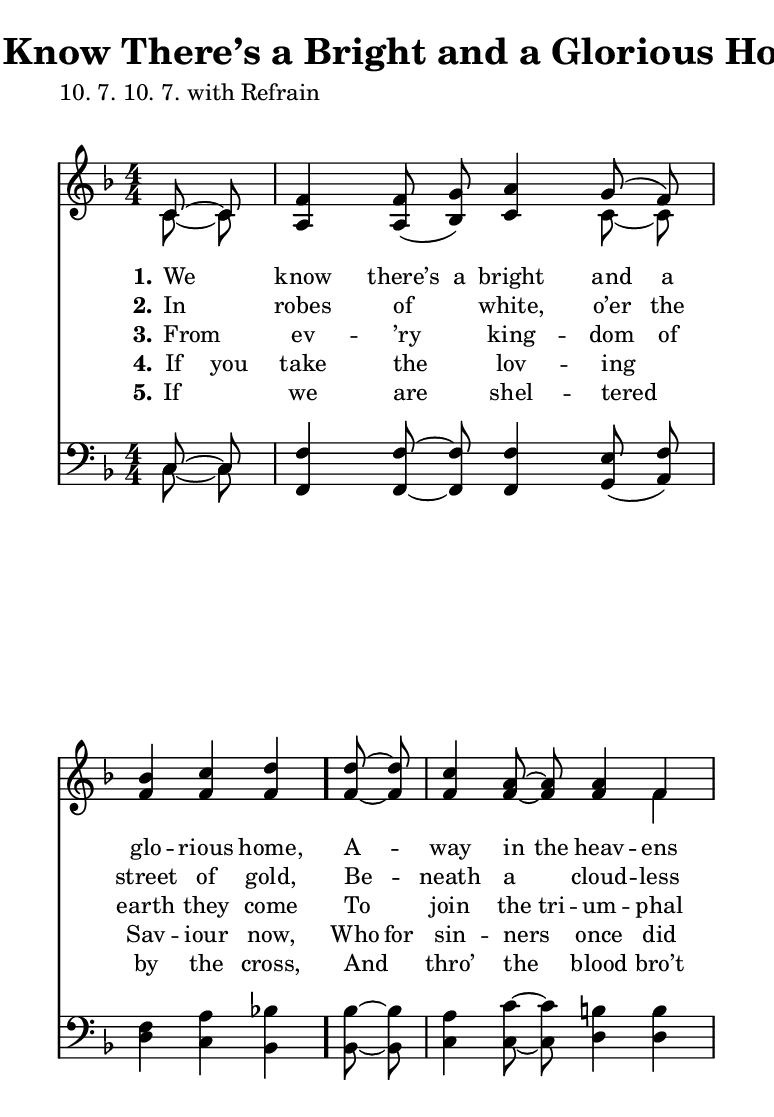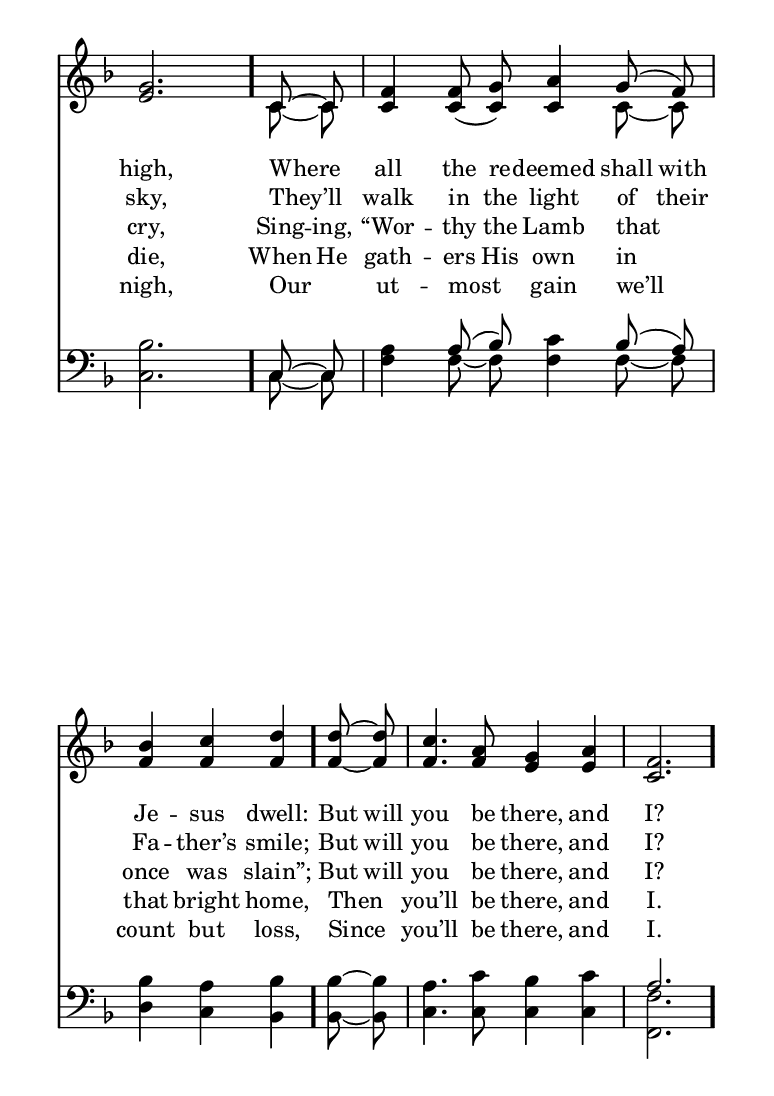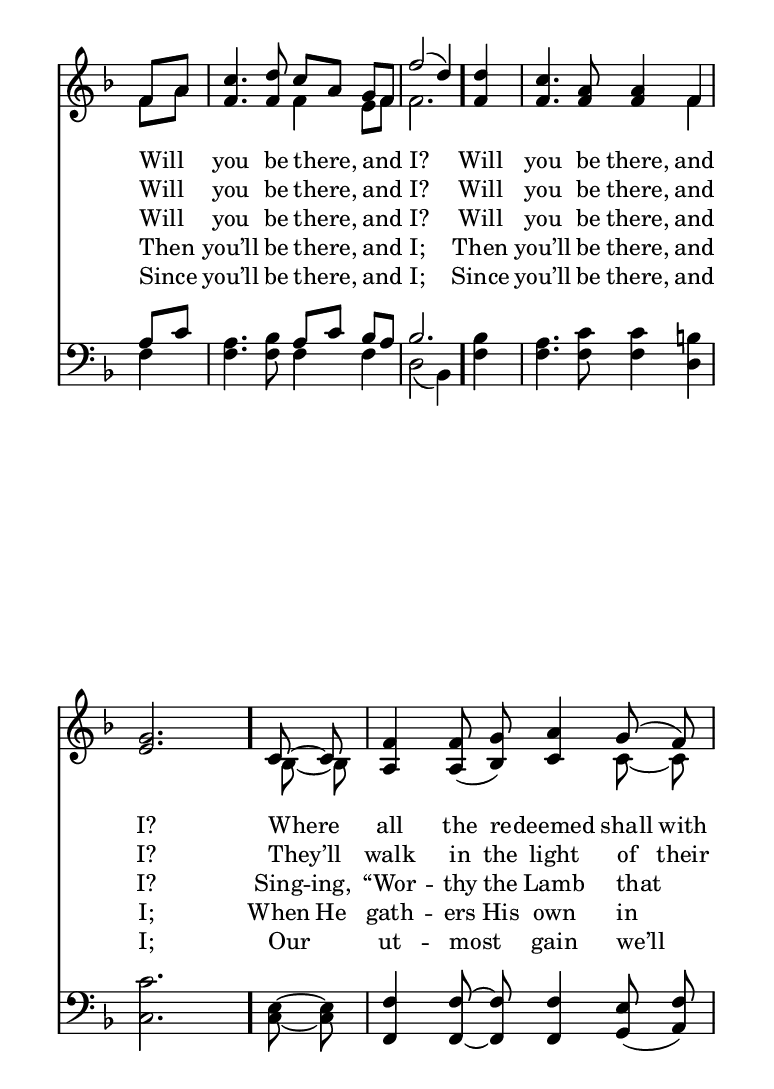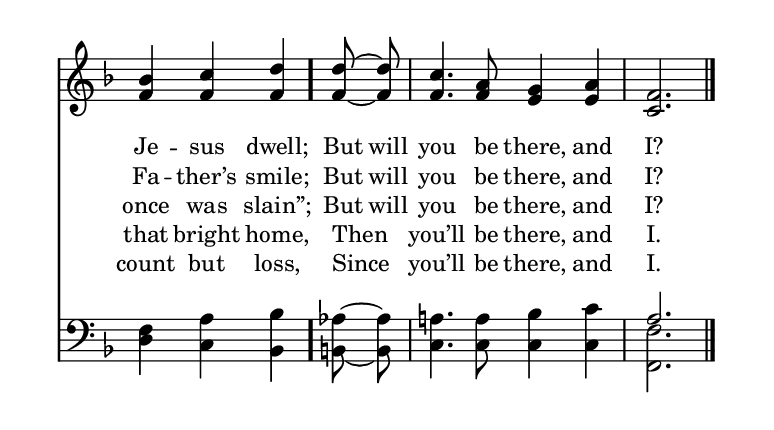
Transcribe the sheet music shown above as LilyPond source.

\include "common/global.ily"
\paper {
  \include "common/paper.ily"
}

\header{
  %gospel
  hymnnumber = "54"
  title = "We Know There’s a Bright and a Glorious Home"
  markuptitle = \markup \center-column { "We Know There’s a Bright and" "a Glorious Home" \vspace #0.5 }
  tunename = ""
  meter = "10. 7. 10. 7. with Refrain" % original lacks "with Refrain"
  poet = ""
  composer = ""
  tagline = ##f
}

% for fermata in MIDI
ta = { \tempo 4=80 }
tb = { \tempo 4=40 }

patternAA = { c8 ~ c8 | c4 c8( c8) c4 c8( c8) | c4 c4 c4 }
patternAB = { c8 ~ c8 | c4 c8( c8) c4 c8 ~ c8 | c4 c4 c4 }
patternAC = { c8 ~ c8 | c4 c8 ~ c8 c4 c8( c8) | c4 c4 c4 }
patternAD = { c8 ~ c8 | c4 c8 ~ c8 c4 c8 ~ c8 | c4 c4 c4 }

patternBA = { c8 ~ c8 | c4 c8 ~ c8 c4 c4 | c2. }
patternBB = { c8 ~ c8 | c4. c8 c4 c4 | c2. }
patternBC = { c4      | c4. c8 c4 c4 | c2. }

patternCA = { c8[ c8] | c4. c8 c8[ c8] c8[ c8] | c2( c4) }
patternCB = { c8[ c8] | c4. c8 c4      c8[ c8] | c2.     }
patternCC = { c8[ c8] | c4. c8 c8[ c8] c8[ c8] | c2.     }
patternCD = { c4      | c4. c8 c4      c4      | c2( c4) }

global = {
  \include "common/overrides.ily"
  \override Staff.TimeSignature.style = #'numbered
  \time 4/4
  \override Score.MetronomeMark.transparent = ##t % hide all fermata changes too
  \ta
  \key f \major
  \partial 4
  \autoBeamOff
}

notesSoprano = {
\global
\relative c' {

  \changePitch \patternAA { c c | f f g a g f | bes c d }
  \changePitch \patternBA { d d | c a a a f | g }
  \changePitch \patternAA { c, c | f f g a g f | bes c d }
  \changePitch \patternBB { d d | c a g a | f }

  \changePitch \patternCA { f a | c d c a g f | f' d }
  \changePitch \patternBC { d | c a a f | g }
  \changePitch \patternAA { c, c | f f g a g f | bes c d }
  \changePitch \patternBB { d d | c a g a | f }

  \bar "|."

}
}

notesAlto = {
\global
\relative e' {

  \changePitch \patternAB { c c | a a bes c c c | f f f }
  \changePitch \patternBA { f f | f f f f f | e }
  \changePitch \patternAB { c c | c c c c c c | f f f }
  \changePitch \patternBB { f f | f f e e | c }

  \changePitch \patternCB { f a | f f f e f | f }
  \changePitch \patternBC { f | f f f f | e }
  \changePitch \patternAB { bes bes | a a bes c c c | f f f }
  \changePitch \patternBB { f f | f f e e | c }

}
}

notesTenor = {
\global
\relative a, {

  \changePitch \patternAC { c c | f f f f e f | f a bes! }
  \changePitch \patternBA { bes bes | a c c b b | bes } \eogbreak
  \changePitch \patternAA { c, c | a' a bes c bes a | bes a bes }
  \changePitch \patternBB { bes bes | a c bes c | a } \eogbreak

  \changePitch \patternCC { a c | a bes a c bes a | bes }
  \changePitch \patternBC { bes | a c c b | c } \eogbreak
  \changePitch \patternAC { e, e | f f f f e f | f a bes }
  \changePitch \patternBB { aes aes | a! a bes c | a }

}
}

notesBass = {
\global
\relative f {

  \changePitch \patternAC { c c | f, f f f g a | d c bes }
  \changePitch \patternBA { bes bes | c c c d d | c }
  \changePitch \patternAD { c c | f f f f f f | d c bes }
  \changePitch \patternBB { bes bes | c c c c | < f f, >}

  \changePitch \patternCD { f | f f f f | d bes }
  \changePitch \patternBC { f' | f f f d | c }
  \changePitch \patternAC { c c | f, f f f g a | d c bes }
  \changePitch \patternBB { b b | c c c c | < f f, > }

}
}

wordsA = \lyricmode {
\set stanza = "1."

We know \mon there’s a \moff bright \mon and a \moff glo -- rious home, \bar "."
A -- way \mon in the \moff heav -- ens high, \bar "."
Where all \mon the re -- \moff deemed \mon shall \moff with Je -- sus dwell: \bar "."
\mon But will \moff you be there, and I? \bar "."
Will you be there, and I? \bar "."
Will you be there, and I? \bar "."
Where all \mon the re -- \moff deemed \mon shall \moff with Je -- sus dwell; \bar "."
\mon But will \moff you be there, and I? \bar "."

}

wordsB = \lyricmode {
\set stanza = "2."

In robes of white, \mon o’er the \moff street of gold,
Be -- neath a cloud -- less sky,
They’ll walk \mon in the light of their Fa -- ther’s smile; \moff
\mon But will \moff you be there, and I?
Will you be there, and I?
Will you be there, and I?
They’ll walk \mon in the light of their Fa -- ther’s smile; \moff
\mon But will \moff you be there, and I?

}

wordsC = \lyricmode {
\set stanza = "3."

From ev -- ’ry king -- \mon dom of \moff earth they come
To join \mon the tri -- \moff um -- phal cry,
\mon Sing -- ing, \moff “Wor -- \mon thy the \moff Lamb that once was slain”;
\mon But will \moff you be there, and I?
Will you be there, and I?
Will you be there, and I?
\mon Sing -- ing, \moff “Wor -- \mon thy the \moff Lamb that once was slain”;
\mon But will \moff you be there, and I?

}

wordsD = \lyricmode {
\set stanza = "4."

\mon If you \moff take the lov -- ing Sav -- iour now,
\mon Who for \moff sin -- ners once did die,
\mon When He gath -- ers His own \moff in that bright home,
Then you’ll be there, and I.
Then you’ll be there, and I;
Then you’ll be there, and I;
\mon When He gath -- ers His own \moff in that bright home,
Then you’ll be there, and I.

}

wordsE = \lyricmode {
\set stanza = "5."

If we are shel -- tered by the cross,
And thro’ the blood bro’t nigh,
Our ut -- most gain we’ll count but loss,
Since you’ll be there, and I.
Since you’ll be there, and I;
Since you’ll be there, and I;
Our ut -- most gain we’ll count but loss,
Since you’ll be there, and I.

}

\score {
  \context ChoirStaff <<
    \context Staff = upper <<
      \set Staff.autoBeaming = ##f
      \set ChoirStaff.systemStartDelimiter = #'SystemStartBar
      \set ChoirStaff.printPartCombineTexts = ##f
      \partcombine #'(2 . 11) \notesSoprano \notesAlto
      \context NullVoice = sopranos { \voiceOne << \notesSoprano >> }
      \context Lyrics = one   \lyricsto sopranos \wordsA
      \context Lyrics = two   \lyricsto sopranos \wordsB
      \context Lyrics = three \lyricsto sopranos \wordsC
      \context Lyrics = four  \lyricsto sopranos \wordsD
      \context Lyrics = five  \lyricsto sopranos \wordsE
    >>
    \context Staff = men <<
      \set Staff.autoBeaming = ##f
      \clef bass
      \set ChoirStaff.printPartCombineTexts = ##f
      \partcombine #'(2 . 11) \notesTenor \notesBass
    >>
  >>
  \layout {
    \include "common/layout.ily"
  }
  #(cond ((ly:get-option 'eog-midi-permitted) #{ \midi{
    \include "common/midi.ily"
  } #}))
}

\version "2.19.49"  % necessary for upgrading to future LilyPond versions.

% vi:set et ts=2 sw=2 ai nocindent syntax=lilypond:
